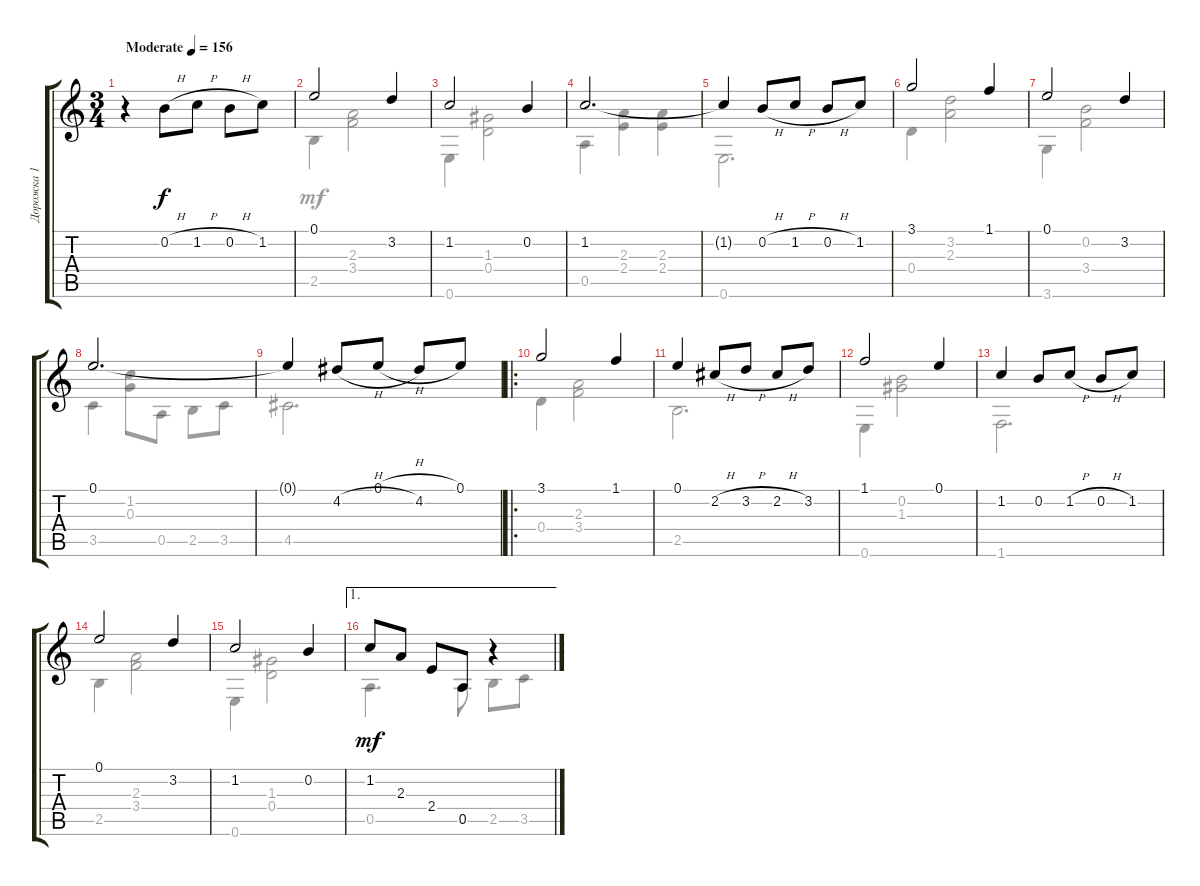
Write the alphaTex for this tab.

\track ("Дорожка 1" "Дорожка 1") {instrument acousticguitarnylon}
\staff {score tabs}
\tuning (E4 B3 G3 D3 A2 E2) {hide}
\voice
\ts (3 4)
\tempo (156 "Moderate")
\clef g2
\ks c
r.4{dy f instrument acousticguitarnylon} 0.2{h}.8 1.2{h}.8 0.2{h}.8 1.2.8 |
0.1.2 3.2.4 |
1.2.2 0.2.4 |
1.2.2{d} |
1.2{t}.4 0.2{h}.8 1.2{h}.8 0.2{h}.8 1.2.8 |
3.1.2 1.1.4 |
0.1.2 3.2.4 |
0.1.2{d} |
0.1{t}.4 4.2{h}.8 0.1{h}.8 4.2.8 0.1.8 |
\ro
3.1.2 1.1.4 |
0.1.4 2.2{h}.8 3.2{h}.8 2.2{h}.8 3.2.8 |
1.1.2 0.1.4 |
1.2.4 0.2.8 1.2{h}.8 0.2{h}.8 1.2.8 |
0.1.2 3.2.4 |
1.2.2 0.2.4 |
\ae 1
1.2.8{dy mf} 2.3.8 2.4.8 0.5.8 r.4
\voice
\clef g2
\ottava regular
\simile none
\ks c
|
2.5.4 (2.3 3.4).2 |
0.6.4 (1.3 0.4).2 |
0.5.4 (2.3 2.4).4 (2.3 2.4).4 |
0.6.2{d} |
0.4.4 (3.2 2.3).2 |
3.6.4 (0.2 3.4).2 |
3.5.4 (1.2 0.3).8 0.5.8 2.5.8 3.5.8 |
4.5.2{d} |
0.4.4 (2.3 3.4).2 |
2.5.2{d} |
0.6.4 (0.2 1.3).2 |
1.6.2{d} |
2.5.4 (2.3 3.4).2 |
0.6.4 (1.3 0.4).2 |
0.5.4{d} 0.5.8 2.5.8 3.5.8
